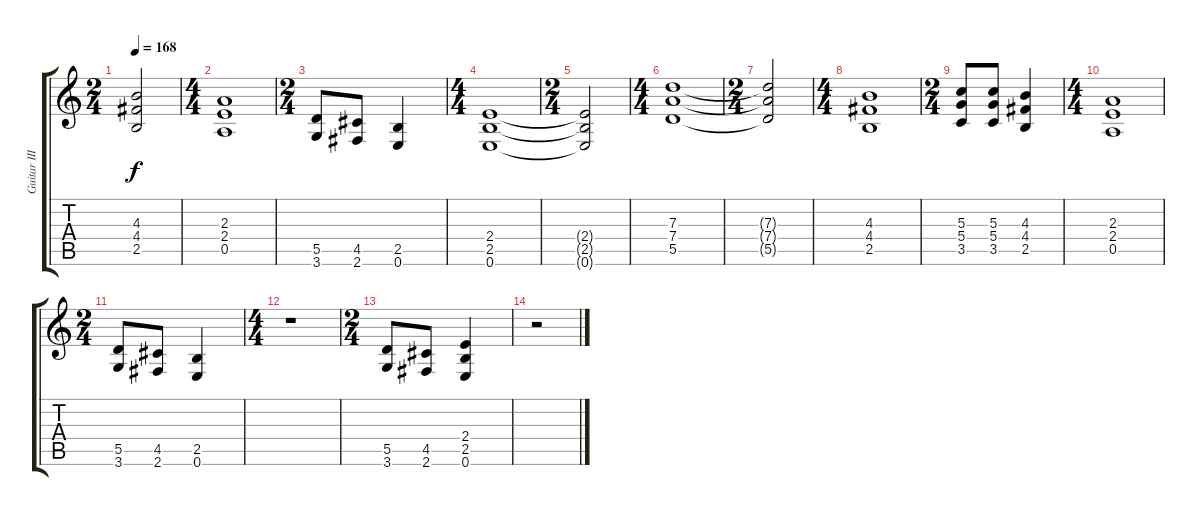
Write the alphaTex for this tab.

\track ("Guitar III Overdrive/Dist" "Guitar III") {instrument distortionguitar}
\staff {score tabs}
\tuning (E4 B3 G3 D3 A2 E2) {hide}
\ts (2 4)
\tempo 168
\clef g2
\ks c
(4.3{t} 4.4{t} 2.5{t}).2{dy f} |
\ts (4 4)
(2.3 2.4 0.5).1 |
\ts (2 4)
(5.5 3.6).8 (4.5 2.6).8 (2.5 0.6).4 |
\ts (4 4)
(2.4 2.5 0.6).1 |
\ts (2 4)
(2.4{t} 2.5{t} 0.6{t}).2 |
\ts (4 4)
(7.3 7.4 5.5).1 |
\ts (2 4)
(7.3{t} 7.4{t} 5.5{t}).2 |
\ts (4 4)
(4.3 4.4 2.5).1 |
\ts (2 4)
(5.3 5.4 3.5).8 (5.3 5.4 3.5).8 (4.3 4.4 2.5).4 |
\ts (4 4)
(2.3 2.4 0.5).1 |
\ts (2 4)
(5.5 3.6).8 (4.5 2.6).8 (2.5 0.6).4 |
\ts (4 4)
r.1 |
\ts (2 4)
(5.5 3.6).8 (4.5 2.6).8 (2.4 2.5 0.6).4 |
r.2
